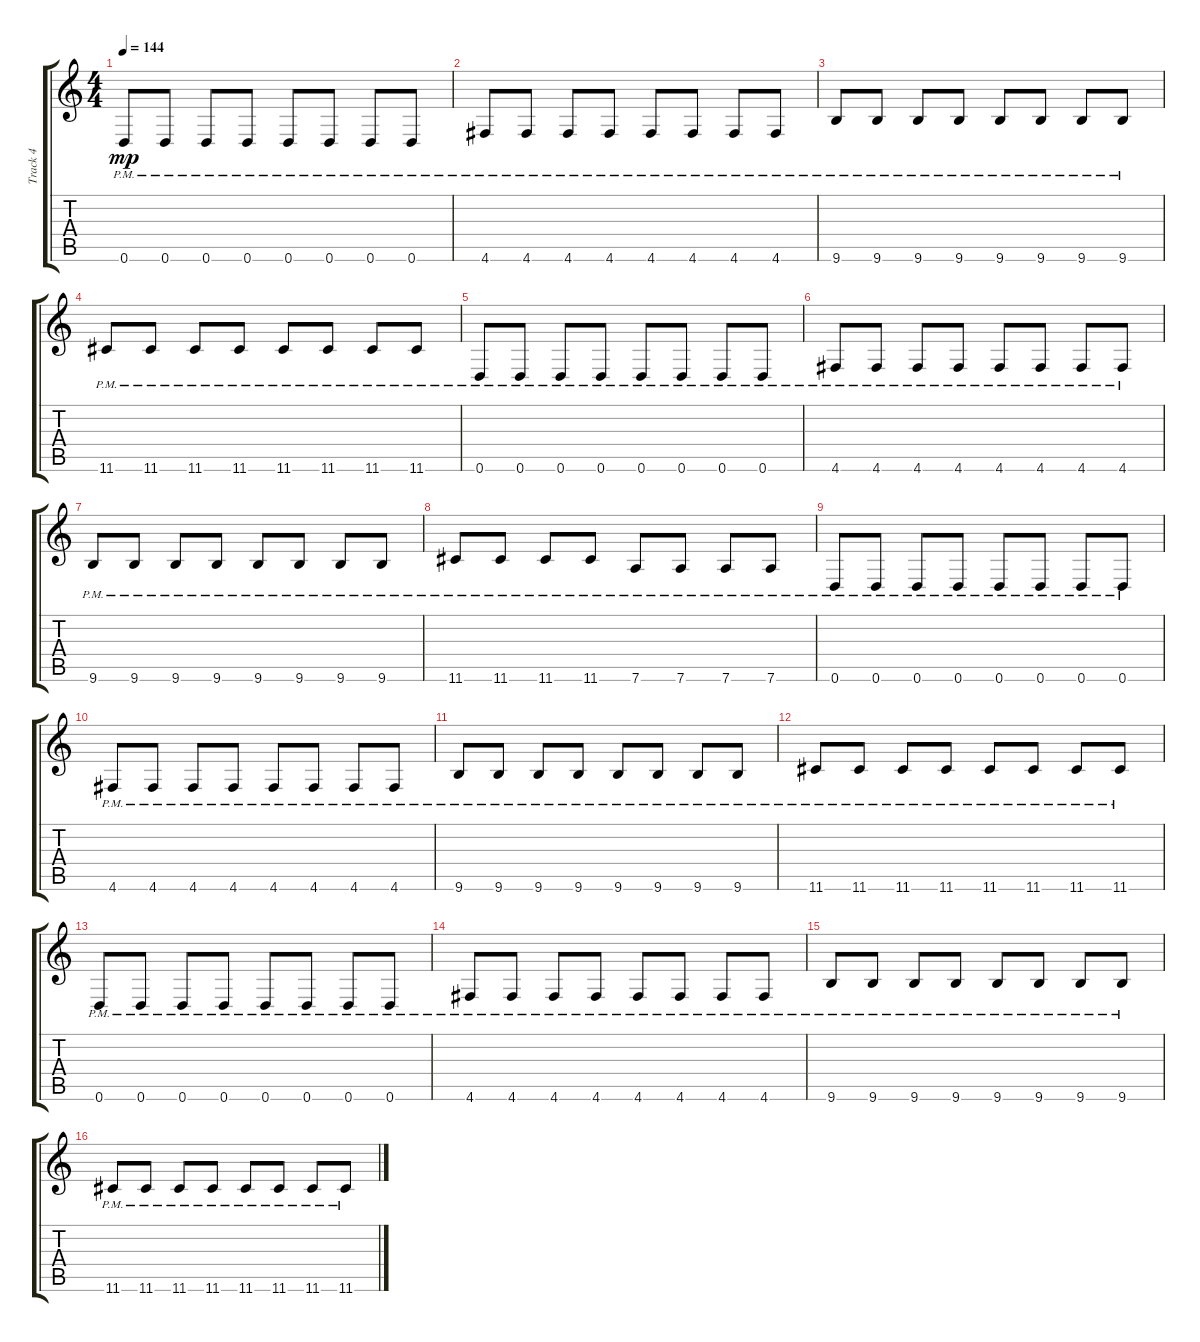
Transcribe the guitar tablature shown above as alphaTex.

\track ("Track 4" "Track 4") {instrument overdrivenguitar}
\staff {score tabs}
\tuning (E4 B3 G3 D3 A2 D2) {hide}
\ts (4 4)
\tempo 144
\clef g2
\ks c
0.6{pm}.8{dy mp instrument overdrivenguitar} 0.6{pm}.8 0.6{pm}.8 0.6{pm}.8 0.6{pm}.8 0.6{pm}.8 0.6{pm}.8 0.6{pm}.8 |
4.6{pm}.8 4.6{pm}.8 4.6{pm}.8 4.6{pm}.8 4.6{pm}.8 4.6{pm}.8 4.6{pm}.8 4.6{pm}.8 |
9.6{pm}.8 9.6{pm}.8 9.6{pm}.8 9.6{pm}.8 9.6{pm}.8 9.6{pm}.8 9.6{pm}.8 9.6{pm}.8 |
11.6{pm}.8 11.6{pm}.8 11.6{pm}.8 11.6{pm}.8 11.6{pm}.8 11.6{pm}.8 11.6{pm}.8 11.6{pm}.8 |
0.6{pm}.8 0.6{pm}.8 0.6{pm}.8 0.6{pm}.8 0.6{pm}.8 0.6{pm}.8 0.6{pm}.8 0.6{pm}.8 |
4.6{pm}.8 4.6{pm}.8 4.6{pm}.8 4.6{pm}.8 4.6{pm}.8 4.6{pm}.8 4.6{pm}.8 4.6{pm}.8 |
9.6{pm}.8 9.6{pm}.8 9.6{pm}.8 9.6{pm}.8 9.6{pm}.8 9.6{pm}.8 9.6{pm}.8 9.6{pm}.8 |
11.6{pm}.8 11.6{pm}.8 11.6{pm}.8 11.6{pm}.8 7.6{pm}.8 7.6{pm}.8 7.6{pm}.8 7.6{pm}.8 |
0.6{pm}.8{instrument overdrivenguitar} 0.6{pm}.8 0.6{pm}.8 0.6{pm}.8 0.6{pm}.8 0.6{pm}.8 0.6{pm}.8 0.6{pm}.8 |
4.6{pm}.8 4.6{pm}.8 4.6{pm}.8 4.6{pm}.8 4.6{pm}.8 4.6{pm}.8 4.6{pm}.8 4.6{pm}.8 |
9.6{pm}.8 9.6{pm}.8 9.6{pm}.8 9.6{pm}.8 9.6{pm}.8 9.6{pm}.8 9.6{pm}.8 9.6{pm}.8 |
11.6{pm}.8 11.6{pm}.8 11.6{pm}.8 11.6{pm}.8 11.6{pm}.8 11.6{pm}.8 11.6{pm}.8 11.6{pm}.8 |
0.6{pm}.8 0.6{pm}.8 0.6{pm}.8 0.6{pm}.8 0.6{pm}.8 0.6{pm}.8 0.6{pm}.8 0.6{pm}.8 |
4.6{pm}.8 4.6{pm}.8 4.6{pm}.8 4.6{pm}.8 4.6{pm}.8 4.6{pm}.8 4.6{pm}.8 4.6{pm}.8 |
9.6{pm}.8 9.6{pm}.8 9.6{pm}.8 9.6{pm}.8 9.6{pm}.8 9.6{pm}.8 9.6{pm}.8 9.6{pm}.8 |
11.6{pm}.8 11.6{pm}.8 11.6{pm}.8 11.6{pm}.8 11.6{pm}.8 11.6{pm}.8 11.6{pm}.8 11.6{pm}.8
